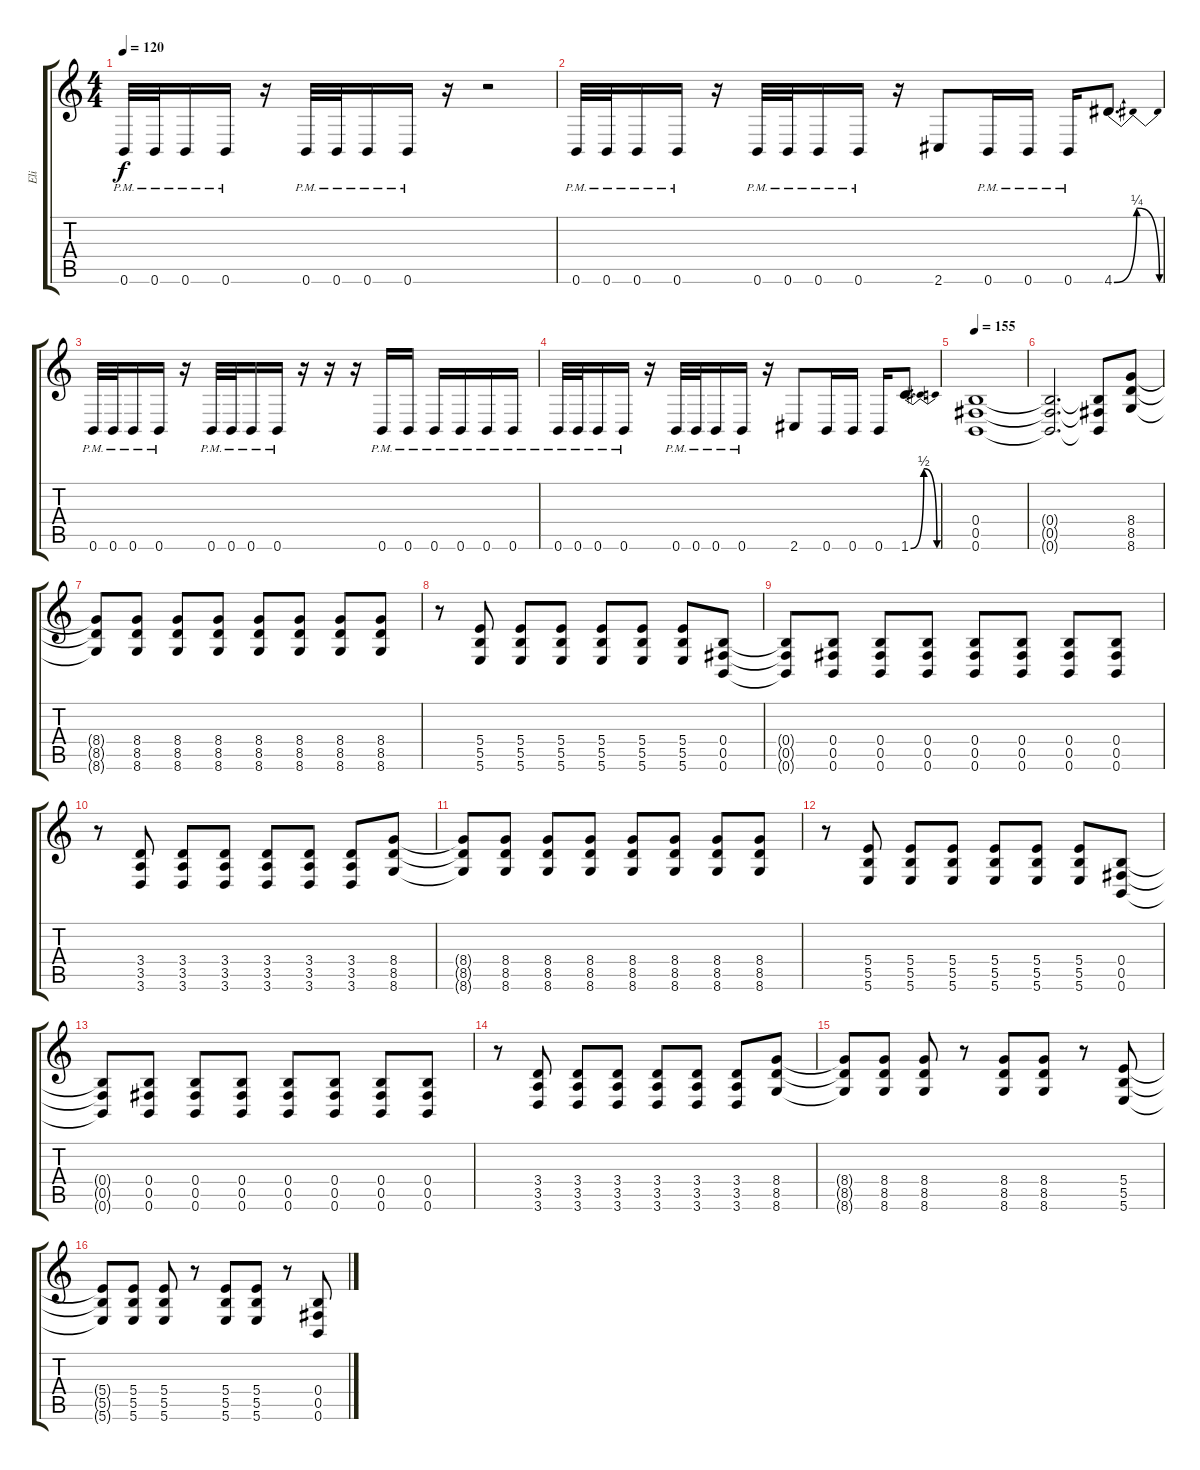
\track ("Eli" "Eli") {instrument distortionguitar}
\staff {score tabs}
\tuning (Db4 Ab3 E3 B2 Gb2 B1) {hide}
\ts (4 4)
\tempo 120
\clef g2
\ks c
0.6{pm}.32{dy f} 0.6{pm}.32 0.6{pm}.16 0.6{pm}.16 r.16 0.6{pm}.32 0.6{pm}.32 0.6{pm}.16 0.6{pm}.16 r.16 r.2 |
0.6{pm}.32 0.6{pm}.32 0.6{pm}.16 0.6{pm}.16 r.16 0.6{pm}.32 0.6{pm}.32 0.6{pm}.16 0.6{pm}.16 r.16 2.6.8 0.6{pm}.16 0.6{pm}.16 0.6{pm}.16 4.6{be (bendrelease 0 0 30 1 30 1 60 0)}.8{d ot 8vb} |
0.6{pm}.32 0.6{pm}.32 0.6{pm}.16 0.6{pm}.16 r.16 0.6{pm}.32 0.6{pm}.32 0.6{pm}.16 0.6{pm}.16 r.16 r.16 r.16 0.6{pm}.16 0.6{pm}.16 0.6{pm}.16 0.6{pm}.16 0.6{pm}.16 0.6{pm}.16 |
0.6{pm}.32 0.6{pm}.32 0.6{pm}.16 0.6{pm}.16 r.16 0.6{pm}.32 0.6{pm}.32 0.6{pm}.16 0.6{pm}.16 r.16 2.6.8 0.6.16 0.6.16 0.6.16 1.6{be (bendrelease 0 0 10 2 30 2 60 0)}.8{d ot 8vb} |
\tempo 155
(0.4 0.5 0.6).1{volume 12} |
(0.4{t} 0.5{t} 0.6{t}).2{d} (0.4{t} 0.5{t} 0.6{t}).8 (8.4 8.5 8.6).8 |
(8.4{t} 8.5{t} 8.6{t}).8 (8.4 8.5 8.6).8 (8.4 8.5 8.6).8 (8.4 8.5 8.6).8 (8.4 8.5 8.6).8 (8.4 8.5 8.6).8 (8.4 8.5 8.6).8 (8.4 8.5 8.6).8 |
r.8 (5.4 5.5 5.6).8 (5.4 5.5 5.6).8 (5.4 5.5 5.6).8 (5.4 5.5 5.6).8 (5.4 5.5 5.6).8 (5.4 5.5 5.6).8 (0.4 0.5 0.6).8 |
(0.4{t} 0.5{t} 0.6{t}).8 (0.4 0.5 0.6).8 (0.4 0.5 0.6).8 (0.4 0.5 0.6).8 (0.4 0.5 0.6).8 (0.4 0.5 0.6).8 (0.4 0.5 0.6).8 (0.4 0.5 0.6).8 |
r.8 (3.4 3.5 3.6).8 (3.4 3.5 3.6).8 (3.4 3.5 3.6).8 (3.4 3.5 3.6).8 (3.4 3.5 3.6).8 (3.4 3.5 3.6).8 (8.4 8.5 8.6).8 |
(8.4{t} 8.5{t} 8.6{t}).8 (8.4 8.5 8.6).8 (8.4 8.5 8.6).8 (8.4 8.5 8.6).8 (8.4 8.5 8.6).8 (8.4 8.5 8.6).8 (8.4 8.5 8.6).8 (8.4 8.5 8.6).8 |
r.8 (5.4 5.5 5.6).8 (5.4 5.5 5.6).8 (5.4 5.5 5.6).8 (5.4 5.5 5.6).8 (5.4 5.5 5.6).8 (5.4 5.5 5.6).8 (0.4 0.5 0.6).8 |
(0.4{t} 0.5{t} 0.6{t}).8 (0.4 0.5 0.6).8 (0.4 0.5 0.6).8 (0.4 0.5 0.6).8 (0.4 0.5 0.6).8 (0.4 0.5 0.6).8 (0.4 0.5 0.6).8 (0.4 0.5 0.6).8 |
r.8 (3.4 3.5 3.6).8 (3.4 3.5 3.6).8 (3.4 3.5 3.6).8 (3.4 3.5 3.6).8 (3.4 3.5 3.6).8 (3.4 3.5 3.6).8 (8.4 8.5 8.6).8 |
(8.4{t} 8.5{t} 8.6{t}).8 (8.4 8.5 8.6).8 (8.4 8.5 8.6).8 r.8 (8.4 8.5 8.6).8 (8.4 8.5 8.6).8 r.8 (5.4 5.5 5.6).8 |
(5.4{t} 5.5{t} 5.6{t}).8 (5.4 5.5 5.6).8 (5.4 5.5 5.6).8 r.8 (5.4 5.5 5.6).8 (5.4 5.5 5.6).8 r.8 (0.4 0.5 0.6).8
